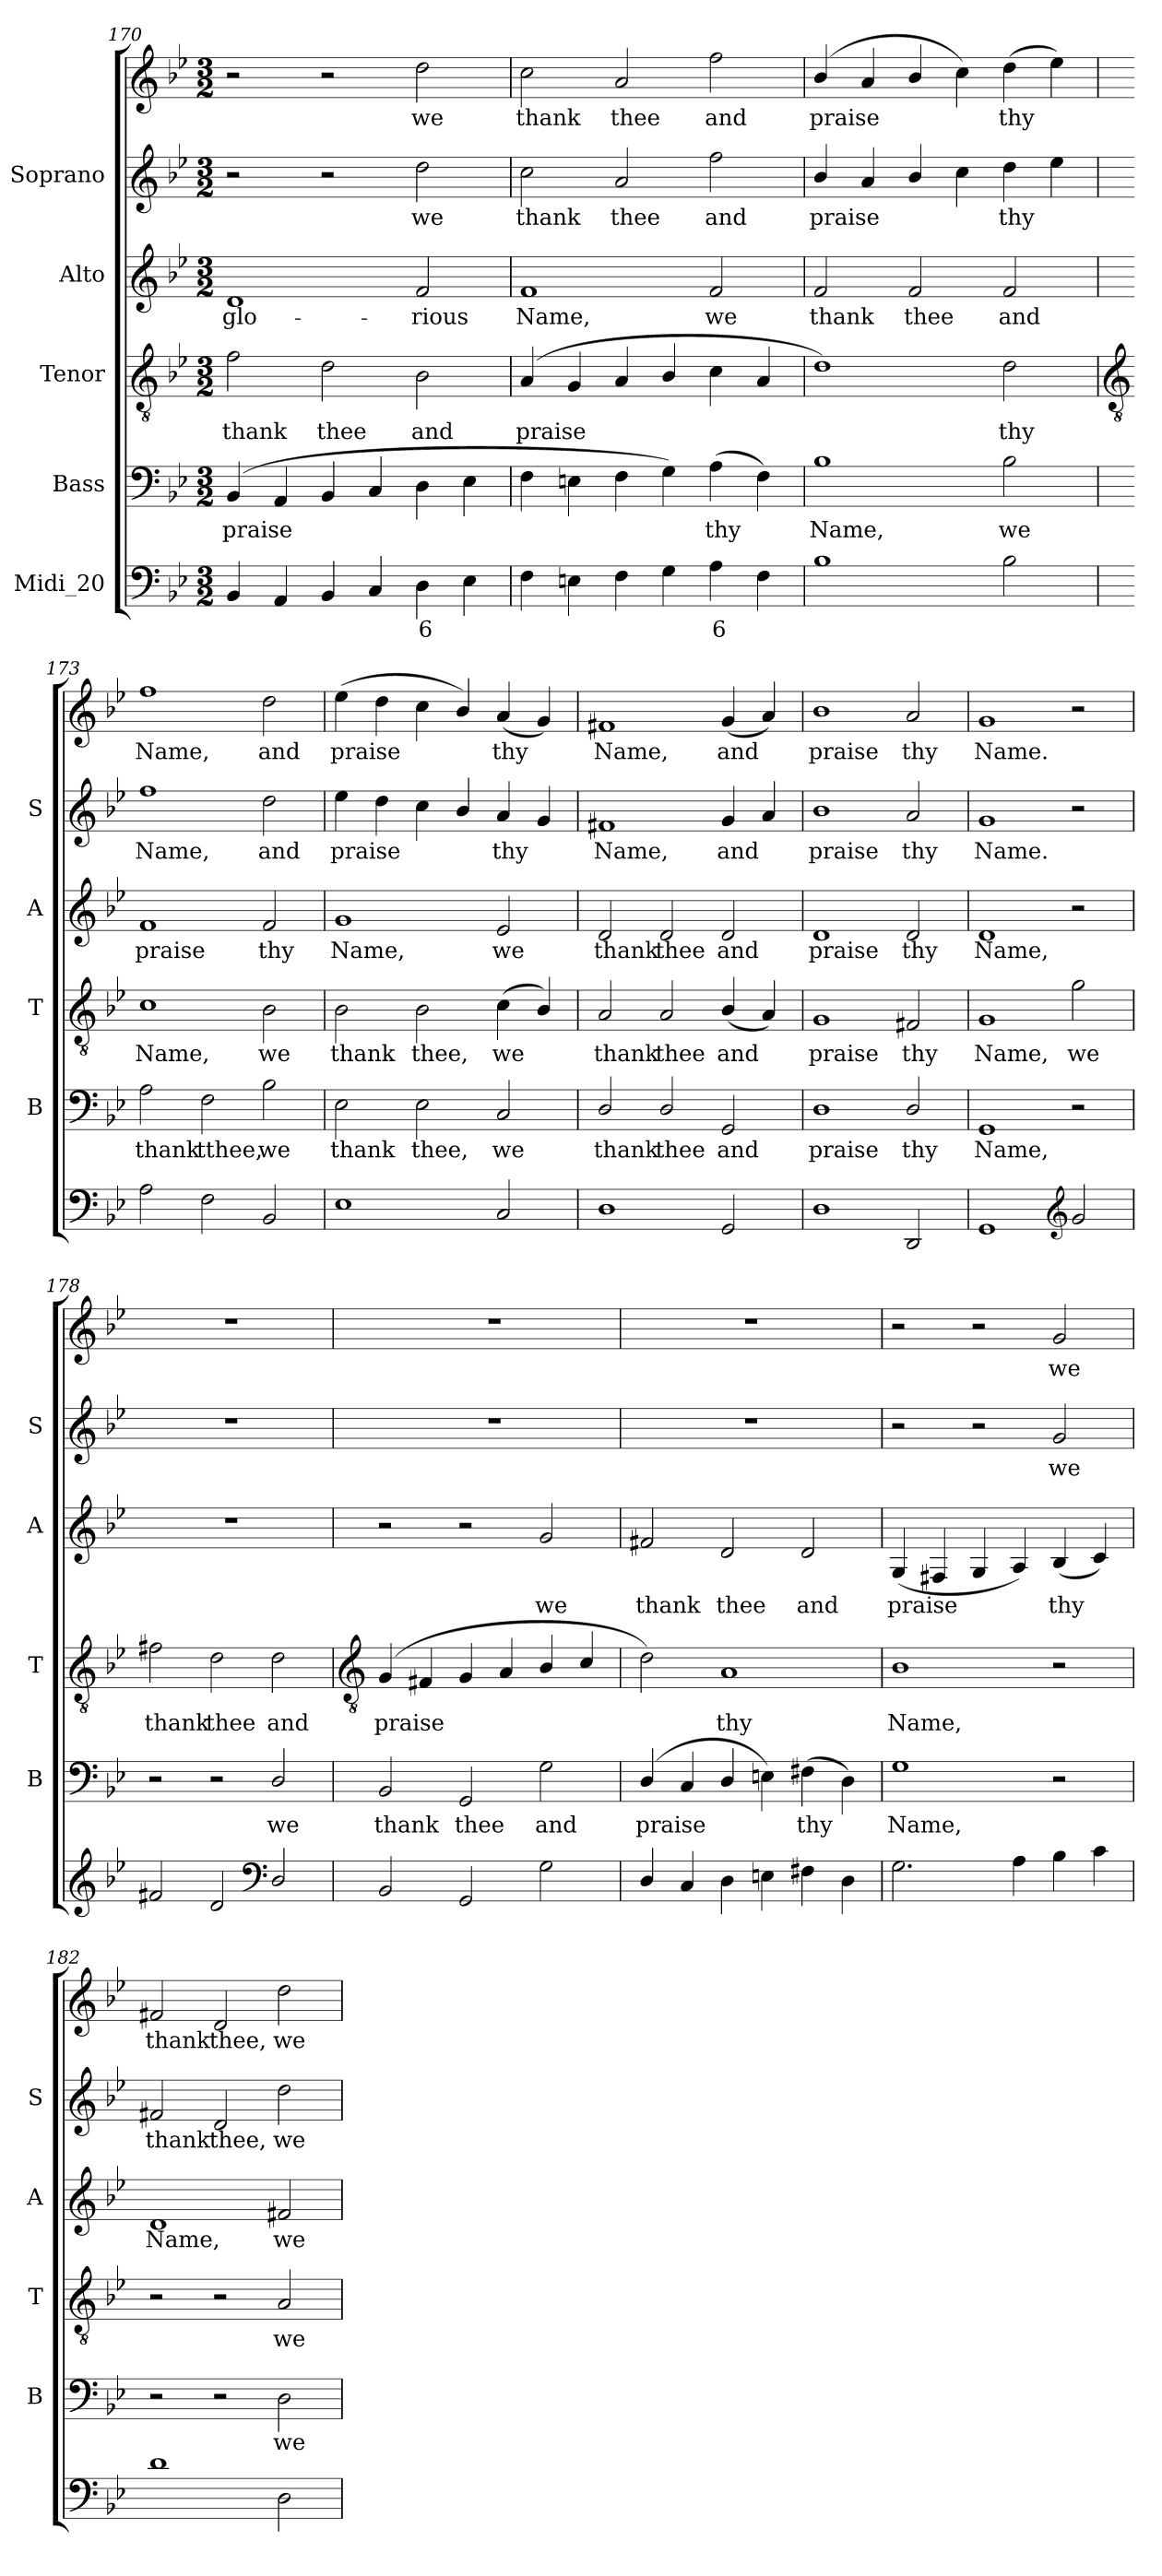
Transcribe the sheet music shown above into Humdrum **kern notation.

**kern	**text	**kern	**text	**kern	**text	**kern	**text	**kern	**text	**kern	**text
*part5	*part5	*part4	*part4	*part3	*part3	*part2	*part2	*part1	*part1	*part1	*part1
*staff6	*staff6	*staff5	*staff5	*staff4	*staff4	*staff3	*staff3	*staff2	*staff2	*staff1	*staff1
*I"Midi_20	*	*I"Bass	*	*I"Tenor	*	*I"Alto	*	*I"Soprano	*	*	*
*	*	*I'B	*	*I'T	*	*I'A	*	*I'S	*	*	*
*clefF4	*	*clefF4	*	*clefGv2	*	*clefG2	*	*clefG2	*	*clefG2	*
*k[b-e-]	*	*k[b-e-]	*	*k[b-e-]	*	*k[b-e-]	*	*k[b-e-]	*	*k[b-e-]	*
*B-:	*	*B-:	*	*B-:	*	*B-:	*	*B-:	*	*B-:	*
*M3/2	*	*M3/2	*	*M3/2	*	*M3/2	*	*M3/2	*	*M3/2	*
=170	=170	=170	=170	=170	=170	=170	=170	=170	=170	=170	=170
!	!	!	!LO:LY:b	!	!LO:LY:b	!	!LO:LY:b	!	!	!	!
4BB-	.	(>4BB-	praise	2f	thank	1d	glo-	2r	.	2r	.
4AA	.	4AA	.	.	.	.	.	.	.	.	.
!	!	!	!	!	!LO:LY:b	!	!	!	!	!	!
4BB-	.	4BB-	.	2d	thee	.	.	2r	.	2r	.
4C	.	4C	.	.	.	.	.	.	.	.	.
!	!LO:LY:b	!	!	!	!LO:LY:b	!	!LO:LY:b	!	!LO:LY:b	!	!LO:LY:b
4D	6	4D	.	2B-	and	2f	-rious	2dd	we	2dd	we
4E-	.	4E-	.	.	.	.	.	.	.	.	.
=171	=171	=171	=171	=171	=171	=171	=171	=171	=171	=171	=171
!	!	!	!	!	!LO:LY:b	!	!LO:LY:b	!	!LO:LY:b	!	!LO:LY:b
4F	.	4F	.	(<4A	praise	1f	Name,	2cc	thank	2cc	thank
4En	.	4En	.	4G	.	.	.	.	.	.	.
!	!	!	!	!	!	!	!	!	!LO:LY:b	!	!LO:LY:b
4F	.	4F	.	4A	.	.	.	2a	thee	2a	thee
4G	.	4G)	.	4B-/	.	.	.	.	.	.	.
!	!LO:LY:b	!	!LO:LY:b	!	!	!	!LO:LY:b	!	!LO:LY:b	!	!LO:LY:b
4A	6	(>4A	thy	4c	.	2f	we	2ff	and	2ff	and
4F	.	4F)	.	4A	.	.	.	.	.	.	.
=172	=172	=172	=172	=172	=172	=172	=172	=172	=172	=172	=172
!	!	!	!LO:LY:b	!	!	!	!LO:LY:b	!	!LO:LY:b	!	!LO:LY:b
1B-	.	1B-	Name,	1d)	.	2f	thank	4b-/	praise	(<4b-/	praise
.	.	.	.	.	.	.	.	4a	.	4a	.
!	!	!	!	!	!	!	!LO:LY:b	!	!	!	!
.	.	.	.	.	.	2f	thee	4b-/	.	4b-/	.
.	.	.	.	.	.	.	.	4cc	.	4cc)	.
!	!	!	!LO:LY:b	!	!LO:LY:b	!	!LO:LY:b	!	!LO:LY:b	!	!LO:LY:b
2B-	.	2B-	we	2d	thy	2f	and	4dd	thy	(>4dd	thy
.	.	.	.	.	.	.	.	4ee-	.	4ee-)	.
!!LO:LB:g=z
=173	=173	=173	=173	=173	=173	=173	=173	=173	=173	=173	=173
*	*	*	*	*clefGv2	*	*	*	*	*	*	*
!	!	!	!LO:LY:b	!	!LO:LY:b	!	!LO:LY:b	!	!LO:LY:b	!	!LO:LY:b
2A	.	2A	thank	1c	Name,	1f	praise	1ff	Name,	1ff	Name,
!	!	!	!LO:LY:b	!	!	!	!	!	!	!	!
2F	.	2F	tthee,	.	.	.	.	.	.	.	.
!	!	!	!LO:LY:b	!	!LO:LY:b	!	!LO:LY:b	!	!LO:LY:b	!	!LO:LY:b
2BB-	.	2B-	we	2B-	we	2f	thy	2dd	and	2dd	and
=174	=174	=174	=174	=174	=174	=174	=174	=174	=174	=174	=174
!	!	!	!LO:LY:b	!	!LO:LY:b	!	!LO:LY:b	!	!LO:LY:b	!	!LO:LY:b
1E-	.	2E-	thank	2B-	thank	1g	Name,	4ee-	praise	(>4ee-	praise
.	.	.	.	.	.	.	.	4dd	.	4dd	.
!	!	!	!LO:LY:b	!	!LO:LY:b	!	!	!	!	!	!
.	.	2E-	thee,	2B-	thee,	.	.	4cc	.	4cc	.
.	.	.	.	.	.	.	.	4b-/	.	4b-/)	.
!	!	!	!LO:LY:b	!	!LO:LY:b	!	!LO:LY:b	!	!LO:LY:b	!	!LO:LY:b
2C	.	2C	we	(<4c	we	2e-	we	4a	thy	(<4a	thy
.	.	.	.	4B-/)	.	.	.	4g	.	4g)	.
=175	=175	=175	=175	=175	=175	=175	=175	=175	=175	=175	=175
!	!	!	!LO:LY:b	!	!LO:LY:b	!	!LO:LY:b	!	!LO:LY:b	!	!LO:LY:b
1D	.	2D/	thank	2A	thank	2d	thank	1f#X	Name,	1f#X	Name,
!	!	!	!LO:LY:b	!	!LO:LY:b	!	!LO:LY:b	!	!	!	!
.	.	2D/	thee	2A	thee	2d	thee	.	.	.	.
!	!	!	!LO:LY:b	!	!LO:LY:b	!	!LO:LY:b	!	!LO:LY:b	!	!LO:LY:b
2GG	.	2GG	and	(<4B-/	and	2d	and	4g	and	(<4g	and
.	.	.	.	4A)	.	.	.	4a	.	4a)	.
=176	=176	=176	=176	=176	=176	=176	=176	=176	=176	=176	=176
!	!	!	!LO:LY:b	!	!LO:LY:b	!	!LO:LY:b	!	!LO:LY:b	!	!LO:LY:b
1D	.	1D	praise	1G	praise	1d	praise	1b-	praise	1b-	praise
!	!	!	!LO:LY:b	!	!LO:LY:b	!	!LO:LY:b	!	!LO:LY:b	!	!LO:LY:b
2DD	.	2D/	thy	2F#X	thy	2d	thy	2a	thy	2a	thy
=177	=177	=177	=177	=177	=177	=177	=177	=177	=177	=177	=177
!	!	!	!LO:LY:b	!	!LO:LY:b	!	!LO:LY:b	!	!LO:LY:b	!	!LO:LY:b
1GG	.	1GG	Name,	1G	Name,	1d	Name,	1g	Name.	1g	Name.
*clefG2	*	*	*	*	*	*	*	*	*	*	*
!	!	!	!	!	!LO:LY:b	!	!	!	!	!	!
2g	.	2r	.	2g	we	2r	.	2r	.	2r	.
=178	=178	=178	=178	=178	=178	=178	=178	=178	=178	=178	=178
!	!	!	!	!	!LO:LY:b	!LO:N:vis=1	!	!LO:N:vis=1	!	!LO:N:vis=1	!
2f#X	.	2r	.	2f#X	thank	1.r	.	1.r	.	1.r	.
!	!	!	!	!	!LO:LY:b	!	!	!	!	!	!
2d	.	2r	.	2d	thee	.	.	.	.	.	.
*clefF4	*	*	*	*	*	*	*	*	*	*	*
!	!	!	!LO:LY:b	!	!LO:LY:b	!	!	!	!	!	!
2D/	.	2D/	we	2d	and	.	.	.	.	.	.
!!LO:LB:g=z
=179	=179	=179	=179	=179	=179	=179	=179	=179	=179	=179	=179
*	*	*	*	*clefGv2	*	*	*	*	*	*	*
!	!	!	!LO:LY:b	!	!LO:LY:b	!	!	!LO:N:vis=1	!	!LO:N:vis=1	!
2BB-	.	2BB-	thank	(<4G	praise	2r	.	1.r	.	1.r	.
.	.	.	.	4F#X	.	.	.	.	.	.	.
!	!	!	!LO:LY:b	!	!	!	!	!	!	!	!
2GG	.	2GG	thee	4G	.	2r	.	.	.	.	.
.	.	.	.	4A	.	.	.	.	.	.	.
!	!	!	!LO:LY:b	!	!	!	!LO:LY:b	!	!	!	!
2G	.	2G	and	4B-/	.	2g	we	.	.	.	.
.	.	.	.	4c/	.	.	.	.	.	.	.
=180	=180	=180	=180	=180	=180	=180	=180	=180	=180	=180	=180
!	!	!	!LO:LY:b	!	!	!	!LO:LY:b	!LO:N:vis=1	!	!LO:N:vis=1	!
4D/	.	(<4D/	praise	2d)	.	2f#X	thank	1.r	.	1.r	.
4C	.	4C	.	.	.	.	.	.	.	.	.
!	!	!	!	!	!LO:LY:b	!	!LO:LY:b	!	!	!	!
4D\	.	4D/	.	1A	thy	2d	thee	.	.	.	.
4En	.	4En)	.	.	.	.	.	.	.	.	.
!	!	!	!LO:LY:b	!	!	!	!LO:LY:b	!	!	!	!
4F#X	.	(>4F#X	thy	.	.	2d	and	.	.	.	.
4D	.	4D)	.	.	.	.	.	.	.	.	.
=181	=181	=181	=181	=181	=181	=181	=181	=181	=181	=181	=181
!	!	!	!LO:LY:b	!	!LO:LY:b	!	!LO:LY:b	!	!	!	!
2.G	.	1G	Name,	1B-	Name,	(<4G	praise	2r	.	2r	.
.	.	.	.	.	.	4F#X	.	.	.	.	.
.	.	.	.	.	.	4G	.	2r	.	2r	.
4A	.	.	.	.	.	4A)	.	.	.	.	.
!	!	!	!	!	!	!	!LO:LY:b	!	!LO:LY:b	!	!LO:LY:b
4B-	.	2r	.	2r	.	(<4B-	thy	2g	we	2g	we
4c	.	.	.	.	.	4c)	.	.	.	.	.
=182	=182	=182	=182	=182	=182	=182	=182	=182	=182	=182	=182
!	!	!	!	!	!	!	!LO:LY:b	!	!LO:LY:b	!	!LO:LY:b
1d	.	2r	.	2r	.	1d	Name,	2f#X	thank	2f#X	thank
!	!	!	!	!	!	!	!	!	!LO:LY:b	!	!LO:LY:b
.	.	2r	.	2r	.	.	.	2d	thee,	2d	thee,
!	!	!	!LO:LY:b	!	!LO:LY:b	!	!LO:LY:b	!	!LO:LY:b	!	!LO:LY:b
2D	.	2D	we	2A	we	2f#X	we	2dd	we	2dd	we
=	=	=	=	=	=	=	=	=	=	=	=
*-	*-	*-	*-	*-	*-	*-	*-	*-	*-	*-	*-
